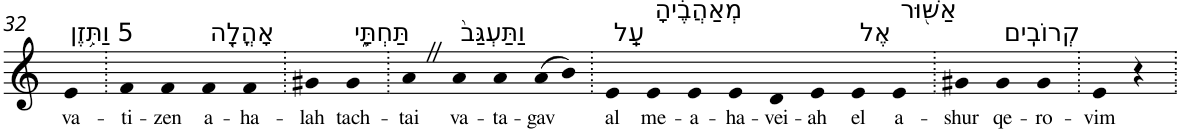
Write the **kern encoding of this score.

**kern	**text
*part1	*part1
*staff1	*staff1
*I"Piano	*
*I'Pno	*
!!LO:PB:g=z
*clefG2	*
*k[]	*
=32	=32
!LO:TX:a:t=5 וַתִּ֥זֶן	!
!	!LO:LY:b
4e	va-
=33.	=33.
!	!LO:LY:b
4f	-ti-
!	!LO:LY:b
4f	-zen
!LO:TX:a:t=אָהֳלָ֖ה	!
!	!LO:LY:b
4f	a-
!	!LO:LY:b
4f	-ha-
=34.	=34.
!	!LO:LY:b
4g#X	-lah
!LO:TX:a:t=תַּחְתָּ֑י	!
!	!LO:LY:b
4g#	tach-
=35.	=35.
!	!LO:LY:b
4aZ	-tai
!LO:TX:a:t=וַתַּעְגַּב֙	!
!	!LO:LY:b
4a	va-
!	!LO:LY:b
4a	-ta-
!	!LO:LY:b
(>8a	-gav
8b)	.
=36.	=36.
!LO:TX:a:t=עַֽל	!
!	!LO:LY:b
4e	al
!LO:TX:a:t=מְאַהֲבֶ֔יהָ	!
!	!LO:LY:b
4e	me-
!	!LO:LY:b
4e	-a-
!	!LO:LY:b
4e	-ha-
!	!LO:LY:b
4d	-vei-
!	!LO:LY:b
4e	-ah
!LO:TX:a:t=אֶל	!
!	!LO:LY:b
4e	el
!LO:TX:a:t=אַשּׁ֖וּר	!
!	!LO:LY:b
4e	a-
=37.	=37.
!	!LO:LY:b
4g#X	-shur
!LO:TX:a:t=קְרוֹבִֽים	!
!	!LO:LY:b
4g#	qe-
!	!LO:LY:b
4g#	-ro-
=38.	=38.
!	!LO:LY:b
4e	-vim
4r	.
=.	=.
*-	*-
